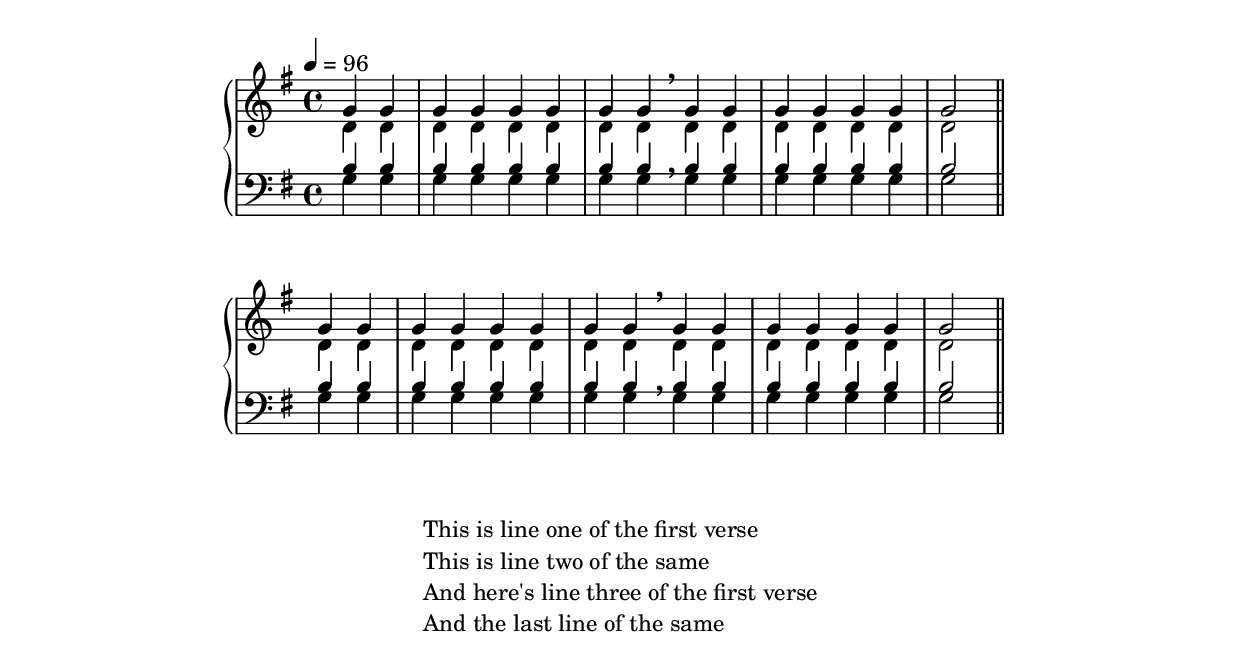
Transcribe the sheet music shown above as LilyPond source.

%% DO NOT EDIT this file manually; it is automatically
%% generated from LSR http://lsr.dsi.unimi.it
%% Make any changes in LSR itself, or in Documentation/snippets/new/ ,
%% and then run scripts/auxiliar/makelsr.py
%%
%% This file is in the public domain.
\version "2.14.0"

\header {
%% Translation of GIT committish: 4077120c18ac1dc490501b3d7d5886bc93e61a42
  texidocit = "
Il codice seguente mostra un modo di impostare un inno quando ogni linea
inizia e finisce con una misura parziale.  Mostra anche come aggiungere delle
strofe come testo separato sotto la musica.

"
  doctitleit = "Modello per inno"

  lsrtags = "vocal-music, template"



%% Translation of GIT committish: 615cbf212fdaf0b220b3330da417d0c3602494f2
  texidoces = "
  Este fragmento de código muestra una forma de preparar un himno cuando
cada línea comienza con un compás parcial.  También muestra cómo
añadir los versos como texto independiente debajo de la música.

"

  doctitlees = "Plantilla para himnos"
%%    Translation of GIT committish: ab9e3136d78bfaf15cc6d77ed1975d252c3fe506

  texidocde = "
Dieses Beispiel zeigt eine Möglichkeit, eine Hymnusmelodie zu setzen, in
der jede Zeiel mit einem Auftakt beginnt und einem unvollständigen
Takt abschließt.  Es zeigt auch, wie man die Strophen als allein stehenden
Text unter die Noten hinzufügt.

"
  doctitlede = "Hymnus-Vorlage"


%% Translation of GIT committish: 26375d5016d8d180fc914bfd07cf76f4168f2e37

  texidocfr = "
Le code ci-dessous illustre la manière d'agencer un cantique liturgique
dans lequel chaque ligne débute et se termine par une mesure incomplète.
Vous noterez par ailleurs l'affichage des paroles indépendamment de la
musique.

"
  doctitlefr = "Modèle pour cantique"

  texidoc = "
This code shows one way of setting out a hymn tune when each line
starts and ends with a partial measure.  It also shows how to add the
verses as stand-alone text under the music.

"
  doctitle = "Hymn template"
} % begin verbatim

Timeline = {
  \time 4/4
  \tempo 4=96
  \partial 2
  s2 | s1 | s2 \breathe s2 | s1 | s2 \bar "||" \break
  s2 | s1 | s2 \breathe s2 | s1 | s2 \bar "||"
}

SopranoMusic = \relative g' {
  g4 g | g g g g | g g g g | g g g g | g2
  g4 g | g g g g | g g g g | g g g g | g2
}

AltoMusic = \relative c' {
  d4 d | d d d d | d d d d | d d d d | d2
  d4 d | d d d d | d d d d | d d d d | d2
}

TenorMusic = \relative a {
  b4 b | b b b b | b b b b | b b b b | b2
  b4 b | b b b b | b b b b | b b b b | b2
}

BassMusic =  \relative g {
  g4 g | g g g g | g g g g | g g g g | g2
  g4 g | g g g g | g g g g | g g g g | g2
}

global = {
 \key g \major
}

\score {  % Start score
  <<
    \new PianoStaff <<  % Start pianostaff
      \new Staff <<  % Start Staff = RH
        \global
        \clef "treble"
        \new Voice = "Soprano" <<  % Start Voice = "Soprano"
          \Timeline
          \voiceOne
          \SopranoMusic
        >>  % End Voice = "Soprano"
        \new Voice = "Alto" <<  % Start Voice = "Alto"
          \Timeline
          \voiceTwo
          \AltoMusic
        >>  % End Voice = "Alto"
      >>  % End Staff = RH
      \new Staff <<  % Start Staff = LH
        \global
        \clef "bass"
        \new Voice = "Tenor" <<  % Start Voice = "Tenor"
          \Timeline
          \voiceOne
          \TenorMusic
        >>  % End Voice = "Tenor"
        \new Voice = "Bass" <<  % Start Voice = "Bass"
          \Timeline
          \voiceTwo
          \BassMusic
        >>  % End Voice = "Bass"
      >>  % End Staff = LH
    >>  % End pianostaff
  >>
}  % End score

\markup {
  \fill-line {
    ""
    {
      \column {
        \left-align {
          "This is line one of the first verse"
          "This is line two of the same"
          "And here's line three of the first verse"
          "And the last line of the same"
        }
      }
    }
    ""
  }
}

\paper {  % Start paper block
  indent = 0     % don't indent first system
  line-width = 130   % shorten line length to suit music
}  % End paper block

